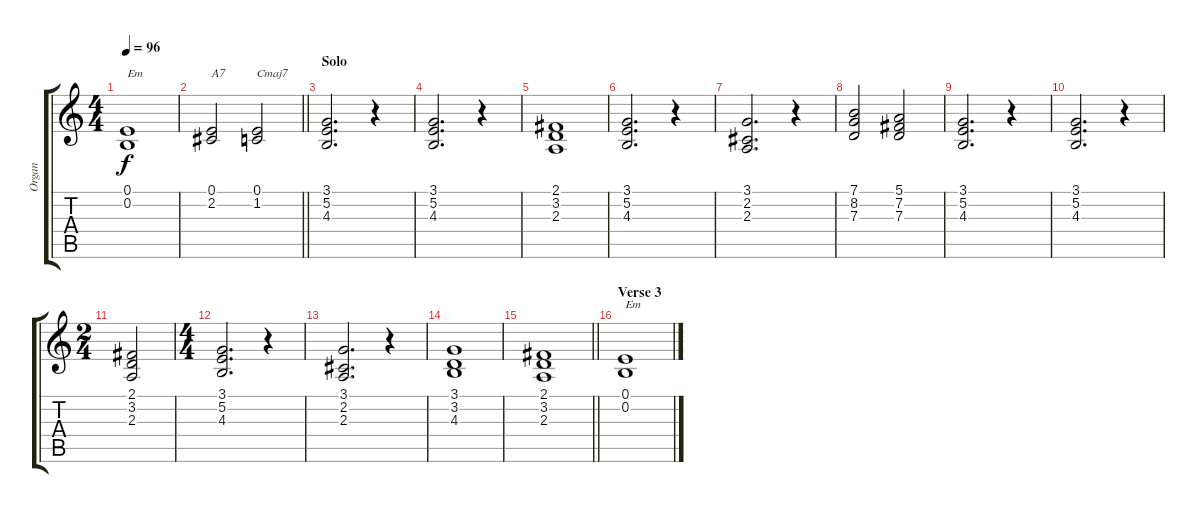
\track ("Organ" "Organ") {instrument percussiveorgan}
\staff {score tabs}
\tuning (E4 B3 G3 D3 A2 E2) {hide}
\ts (4 4)
\tempo 96
\clef g2
\ks c
(0.1 0.2).1{txt "Em" dy f} |
\barLineRight lightlight
(0.1 2.2).2{txt "A7"} (0.1 1.2).2{txt "Cmaj7"} |
\section ("" "Solo")
(3.1 5.2 4.3).2{d} r.4 |
(3.1 5.2 4.3).2{d} r.4 |
(2.1 3.2 2.3).1 |
(3.1 5.2 4.3).2{d} r.4 |
(3.1 2.2 2.3).2{d} r.4 |
(7.1 8.2 7.3).2 (5.1 7.2 7.3).2 |
(3.1 5.2 4.3).2{d} r.4 |
(3.1 5.2 4.3).2{d} r.4 |
\ts (2 4)
(2.1 3.2 2.3).2 |
\ts (4 4)
(3.1 5.2 4.3).2{d} r.4 |
(3.1 2.2 2.3).2{d} r.4 |
(3.1 3.2 4.3).1 |
\barLineRight lightlight
(2.1 3.2 2.3).1 |
\section ("" "Verse 3")
(0.1 0.2).1{txt "Em"}
